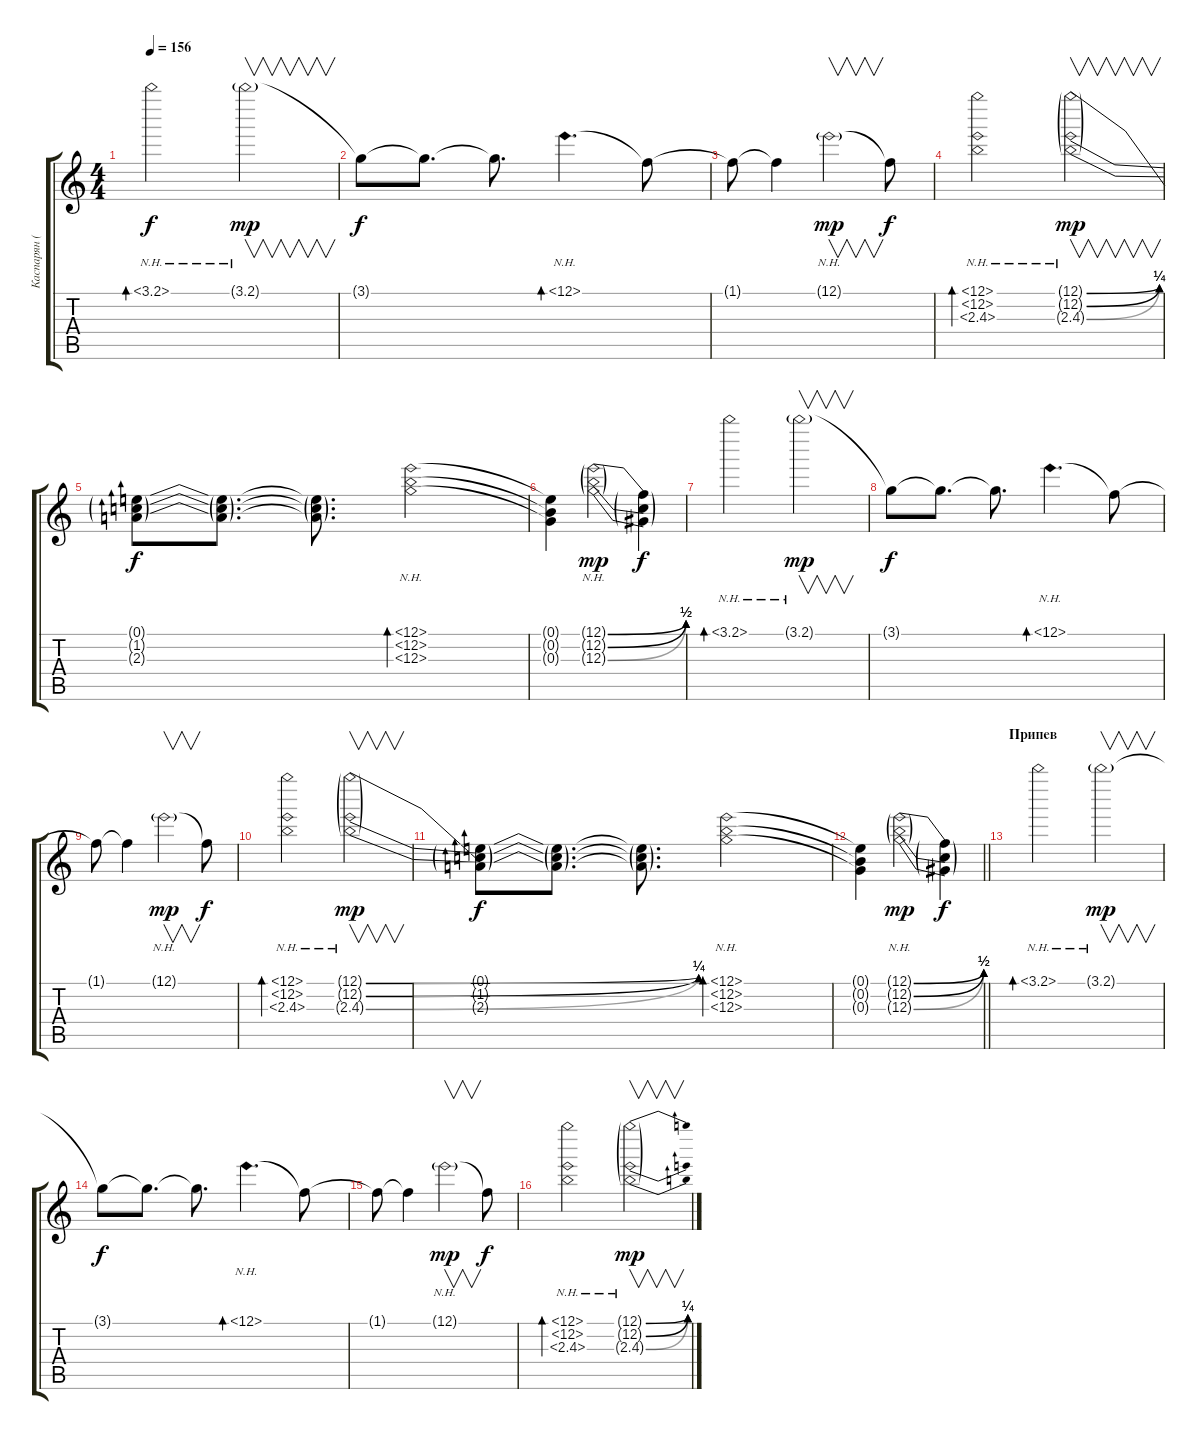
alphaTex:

\track ("Каспарян (Соло)" "Каспарян (") {instrument electricguitarjazz}
\staff {score tabs}
\tuning (E4 B3 G3 D3 A2 E2) {hide}
\ts (4 4)
\tempo 156
\clef g2
\ks c
3.1{nh}.2{bd 60 dy f} 3.1{nh g}.2{v dy mp} |
3.1{t}.8{dy f} 3.1{t}.8{d} 3.1{t}.8{d} 1.1{nh}.4{d bd 60} 1.1{t}.8 |
1.1{t}.8 1.1{t}.4 1.1{nh g}.2{v dy mp} 1.1{t}.8{dy f} |
(0.1{nh} 1.2{nh} 2.3{nh}).2{bd 60} (0.1{be (bend 0 0 60 1) nh g} 1.2{be (bend 0 0 60 1) nh g} 2.3{be (bend 0 0 60 1) nh g}).2{v dy mp} |
(0.1{t} 1.2{t} 2.3{t}).8{dy f} (0.1{t} 1.2{t} 2.3{t}).8{d} (0.1{t} 1.2{t} 2.3{t}).8{d} (0.1{nh} 0.2{nh} 0.3{nh}).2{bd 60} |
(0.1{t} 0.2{t} 0.3{t}).4 (0.1{be (bend 0 0 60 2) nh g} 0.2{be (bend 0 0 60 2) nh g} 0.3{be (bend 0 0 60 2) nh g}).2{dy mp} (0.1{t} 0.2{t} 0.3{t}).4{dy f} |
3.1{nh}.2{bd 60} 3.1{nh g}.2{v dy mp} |
3.1{t}.8{dy f} 3.1{t}.8{d} 3.1{t}.8{d} 1.1{nh}.4{d bd 60} 1.1{t}.8 |
1.1{t}.8 1.1{t}.4 1.1{nh g}.2{v dy mp} 1.1{t}.8{dy f} |
(0.1{nh} 1.2{nh} 2.3{nh}).2{bd 60} (0.1{be (bend 0 0 60 1) nh g} 1.2{be (bend 0 0 60 1) nh g} 2.3{be (bend 0 0 60 1) nh g}).2{v dy mp} |
(0.1{t} 1.2{t} 2.3{t}).8{dy f} (0.1{t} 1.2{t} 2.3{t}).8{d} (0.1{t} 1.2{t} 2.3{t}).8{d} (0.1{nh} 0.2{nh} 0.3{nh}).2{bd 60} |
\barLineRight lightlight
(0.1{t} 0.2{t} 0.3{t}).4 (0.1{be (bend 0 0 60 2) nh g} 0.2{be (bend 0 0 60 2) nh g} 0.3{be (bend 0 0 60 2) nh g}).2{dy mp} (0.1{t} 0.2{t} 0.3{t}).4{dy f} |
\section ("" "Припев")
3.1{nh}.2{bd 60} 3.1{nh g}.2{v dy mp} |
3.1{t}.8{dy f} 3.1{t}.8{d} 3.1{t}.8{d} 1.1{nh}.4{d bd 60} 1.1{t}.8 |
1.1{t}.8 1.1{t}.4 1.1{nh g}.2{v dy mp} 1.1{t}.8{dy f} |
(0.1{nh} 1.2{nh} 2.3{nh}).2{bd 60} (0.1{be (bend 0 0 60 1) nh g} 1.2{be (bend 0 0 60 1) nh g} 2.3{be (bend 0 0 60 1) nh g}).2{v dy mp}
